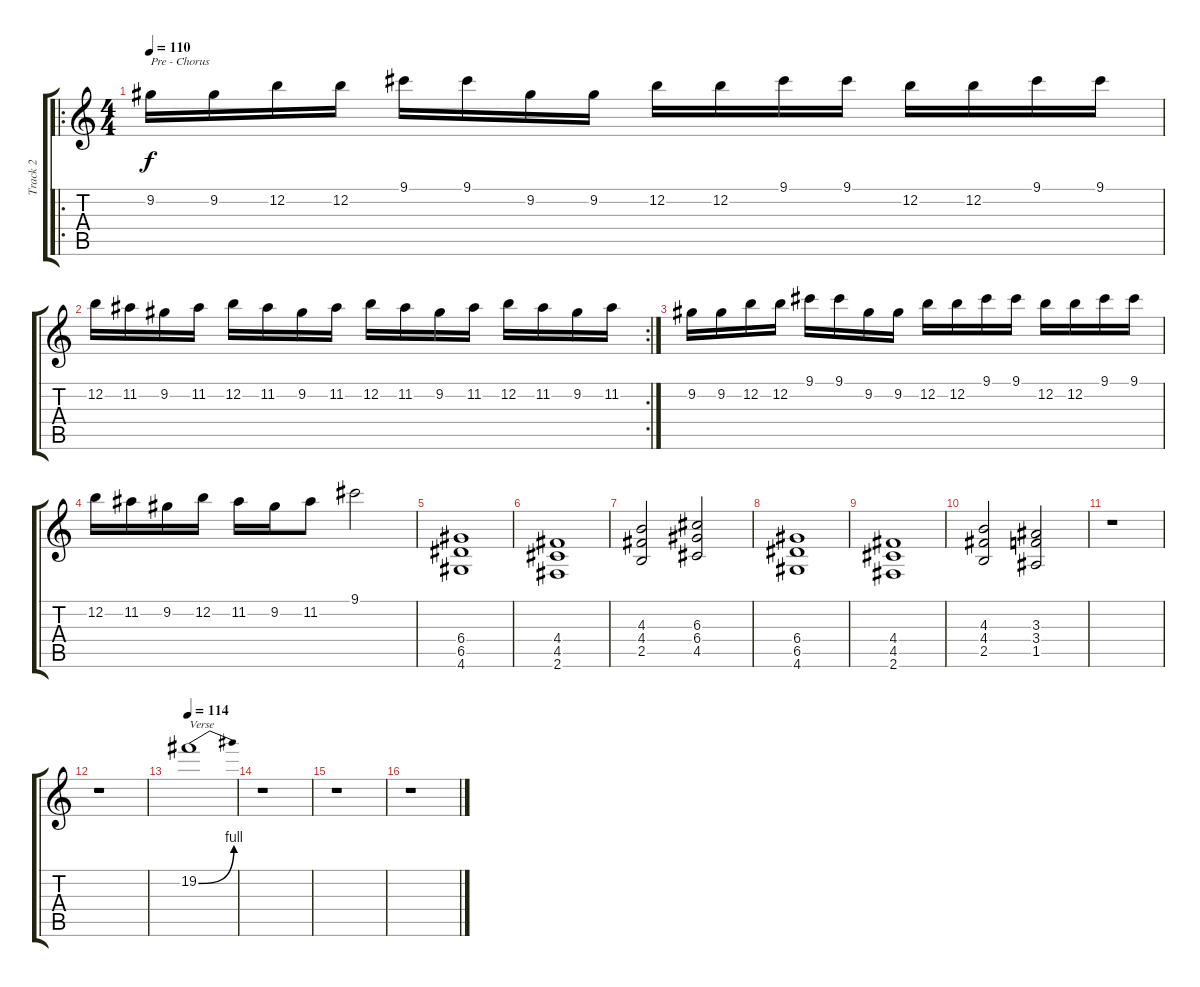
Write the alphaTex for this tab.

\track ("Track 2" "Track 2") {instrument distortionguitar}
\staff {score tabs}
\tuning (E4 B3 G3 D3 A2 E2) {hide}
\ro
\ts (4 4)
\tempo 110
\clef g2
\ks c
9.2.16{txt "Pre - Chorus" dy f} 9.2.16 12.2.16 12.2.16 9.1.16 9.1.16 9.2.16 9.2.16 12.2.16 12.2.16 9.1.16 9.1.16 12.2.16 12.2.16 9.1.16 9.1.16 |
\rc 2
12.2.16 11.2.16 9.2.16 11.2.16 12.2.16 11.2.16 9.2.16 11.2.16 12.2.16 11.2.16 9.2.16 11.2.16 12.2.16 11.2.16 9.2.16 11.2.16 |
9.2.16 9.2.16 12.2.16 12.2.16 9.1.16 9.1.16 9.2.16 9.2.16 12.2.16 12.2.16 9.1.16 9.1.16 12.2.16 12.2.16 9.1.16 9.1.16 |
12.2.16 11.2.16 9.2.16 12.2.16 11.2.16 9.2.16 11.2.8 9.1.2 |
(6.4 6.5 4.6).1 |
(4.4 4.5 2.6).1 |
(4.3 4.4 2.5).2 (6.3 6.4 4.5).2 |
(6.4 6.5 4.6).1 |
(4.4 4.5 2.6).1 |
(4.3 4.4 2.5).2 (3.3 3.4 1.5).2 |
r.1 |
r.1 |
\tempo 116
\tempo 114
19.2{be (bend 0 0 60 4)}.1{txt "Verse"} |
r.1 |
r.1 |
r.1
